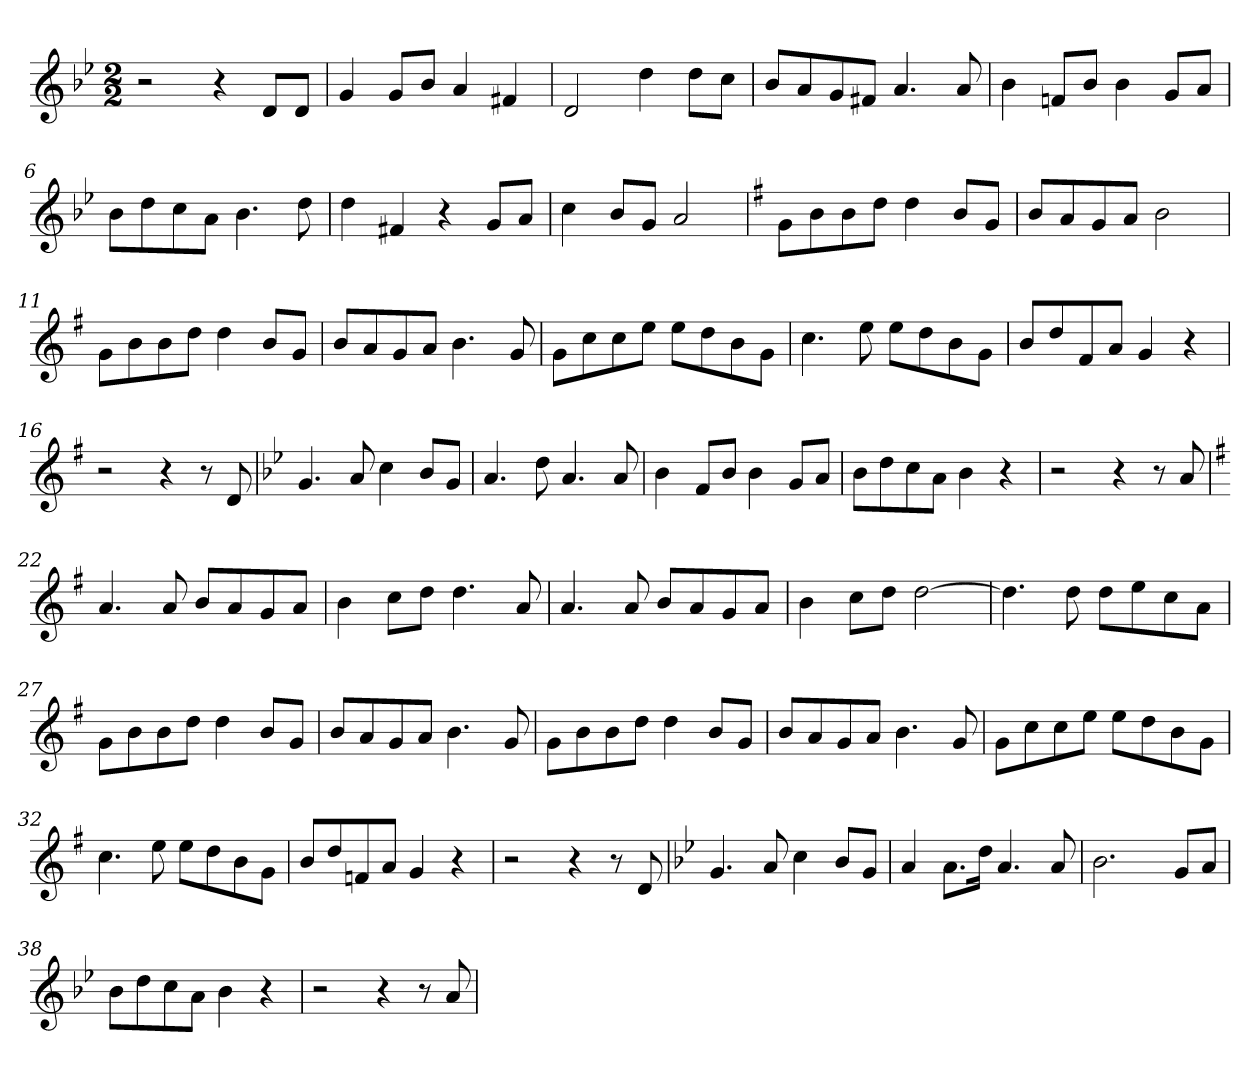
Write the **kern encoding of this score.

**kern
*part1
*staff1
*clefG2
*k[b-e-]
*M2/2
=1
2r
4r
8d/L
8d/J
=2
4g/
8g/L
8b-/J
4a/
4f#X/
=3
2d/
4dd\
8dd\L
8cc\J
=4
8b-/L
8a/
8g/
8f#X/J
4.a/
8a/
=5
4b-\
8fn/L
8b-/J
4b-\
8g/L
8a/J
=6
8b-\L
8dd\
8cc\
8a\J
4.b-\
8dd\
=7
4dd\
4f#X/
4r
8g/L
8a/J
!!LO:LB:g=z
=8
4cc\
8b-/L
8g/J
2a/
=9
*k[f#]
8g\L
8b\
8b\
8dd\J
4dd\
8b/L
8g/J
=10
8b/L
8a/
8g/
8a/J
2b\
=11
8g\L
8b\
8b\
8dd\J
4dd\
8b/L
8g/J
=12
8b/L
8a/
8g/
8a/J
4.b\
8g/
=13
8g\L
8cc\
8cc\
8ee\J
8ee\L
8dd\
8b\
8g\J
!!LO:LB:g=z
=14
4.cc\
8ee\
8ee\L
8dd\
8b\
8g\J
=15
8b/L
8dd/
8f#/
8a/J
4g/
4r
=16
2r
4r
8r
8d/
=17
*k[b-e-]
4.g/
8a/
4cc\
8b-/L
8g/J
=18
4.a/
8dd\
4.a/
8a/
=19
4b-\
8f/L
8b-/J
4b-\
8g/L
8a/J
=20
8b-\L
8dd\
8cc\
8a\J
4b-\
4r
!!LO:LB:g=z
=21
2r
4r
8r
8a/
=22
*k[f#]
4.a/
8a/
8b/L
8a/
8g/
8a/J
=23
4b\
8cc\L
8dd\J
4.dd\
8a/
=24
4.a/
8a/
8b/L
8a/
8g/
8a/J
=25
4b\
8cc\L
8dd\J
[2dd\
=26
4.dd\]
8dd\
8dd\L
8ee\
8cc\
8a\J
=27
8g\L
8b\
8b\
8dd\J
4dd\
8b/L
8g/J
!!LO:LB:g=z
=28
8b/L
8a/
8g/
8a/J
4.b\
8g/
=29
8g\L
8b\
8b\
8dd\J
4dd\
8b/L
8g/J
=30
8b/L
8a/
8g/
8a/J
4.b\
8g/
=31
8g\L
8cc\
8cc\
8ee\J
8ee\L
8dd\
8b\
8g\J
=32
4.cc\
8ee\
8ee\L
8dd\
8b\
8g\J
=33
8b/L
8dd/
8fn/
8a/J
4g/
4r
!!LO:LB:g=z
=34
2r
4r
8r
8d/
=35
*k[b-e-]
4.g/
8a/
4cc\
8b-/L
8g/J
=36
4a/
8.a\L
16dd\Jk
4.a/
8a/
=37
2.b-\
8g/L
8a/J
=38
8b-\L
8dd\
8cc\
8a\J
4b-\
4r
=39
2r
4r
8r
8a/
=
*-
